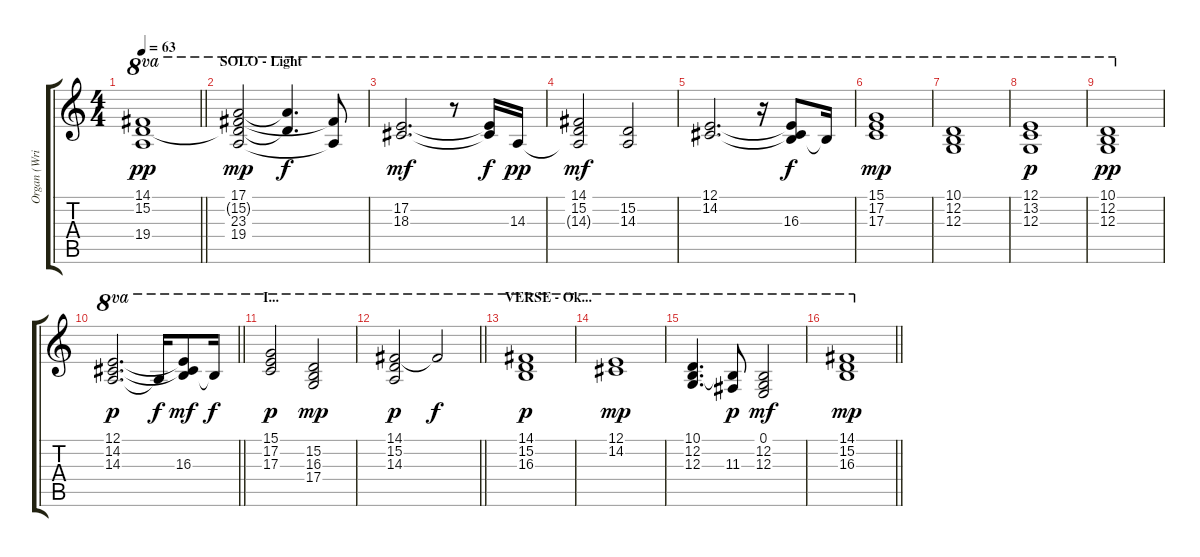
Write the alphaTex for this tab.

\track ("Organ (Wright)" "Organ (Wri") {instrument rockorgan}
\staff {score tabs}
\tuning (E4 B3 G3 D3 A2 E2) {hide}
\ts (4 4)
\tempo 63
\clef g2
\barLineRight lightlight
\ks c
(14.1 15.2 19.4).1{ot 8va dy pp} |
\section ("" "SOLO - Light")
(17.1 15.2{t} 23.3 19.4).2{ot 8va dy mp} (17.1{t} 15.2{t}).4{d ot 8va dy f} (23.3{t} 19.4{t}).8{ot 8va} |
(17.2 18.3).2{d ot 8va dy mf} r.8{ot 8va} (17.2{t} 18.3{t}).16{ot 8va dy f} 14.3.16{ot 8va dy pp} |
(14.1 15.2 14.3{t}).2{ot 8va dy mf} (15.2 14.3).2{ot 8va} |
(12.1 14.2).2{d ot 8va} r.16{ot 8va} (12.1{t} 14.2{t} 16.3).8{ot 8va dy f} 16.3{t}.16{ot 8va} |
(15.1 17.2 17.3).1{ot 8va dy mp} |
(10.1 12.2 12.3).1{ot 8va} |
(12.1 13.2 12.3).1{ot 8va dy p} |
(10.1 12.2 12.3).1{ot 8va dy pp} |
\barLineRight lightlight
(12.1 14.2 14.3).2{d ot 8va dy p} 14.3{t}.16{ot 8va dy f} (12.1{t} 14.2{t} 16.3).8{ot 8va dy mf} 16.3{t}.16{ot 8va dy f} |
\section ("" "I...")
(15.1 17.2 17.3).2{ot 8va dy p} (15.2 16.3 17.4).2{ot 8va dy mp} |
\barLineRight lightlight
(14.1 15.2 14.3).2{ot 8va dy p} 14.1{t}.2{ot 8va dy f} |
\section ("" "VERSE - Ok...")
(14.1 15.2 16.3).1{ot 8va dy p} |
(12.1 14.2).1{ot 8va dy mp} |
(10.1 12.2 12.3).4{d ot 8va} (12.2{t} 11.3).8{ot 8va dy p} (0.1 12.2 12.3).2{ot 8va dy mf} |
\barLineRight lightlight
(14.1 15.2 16.3).1{ot 8va dy mp}
